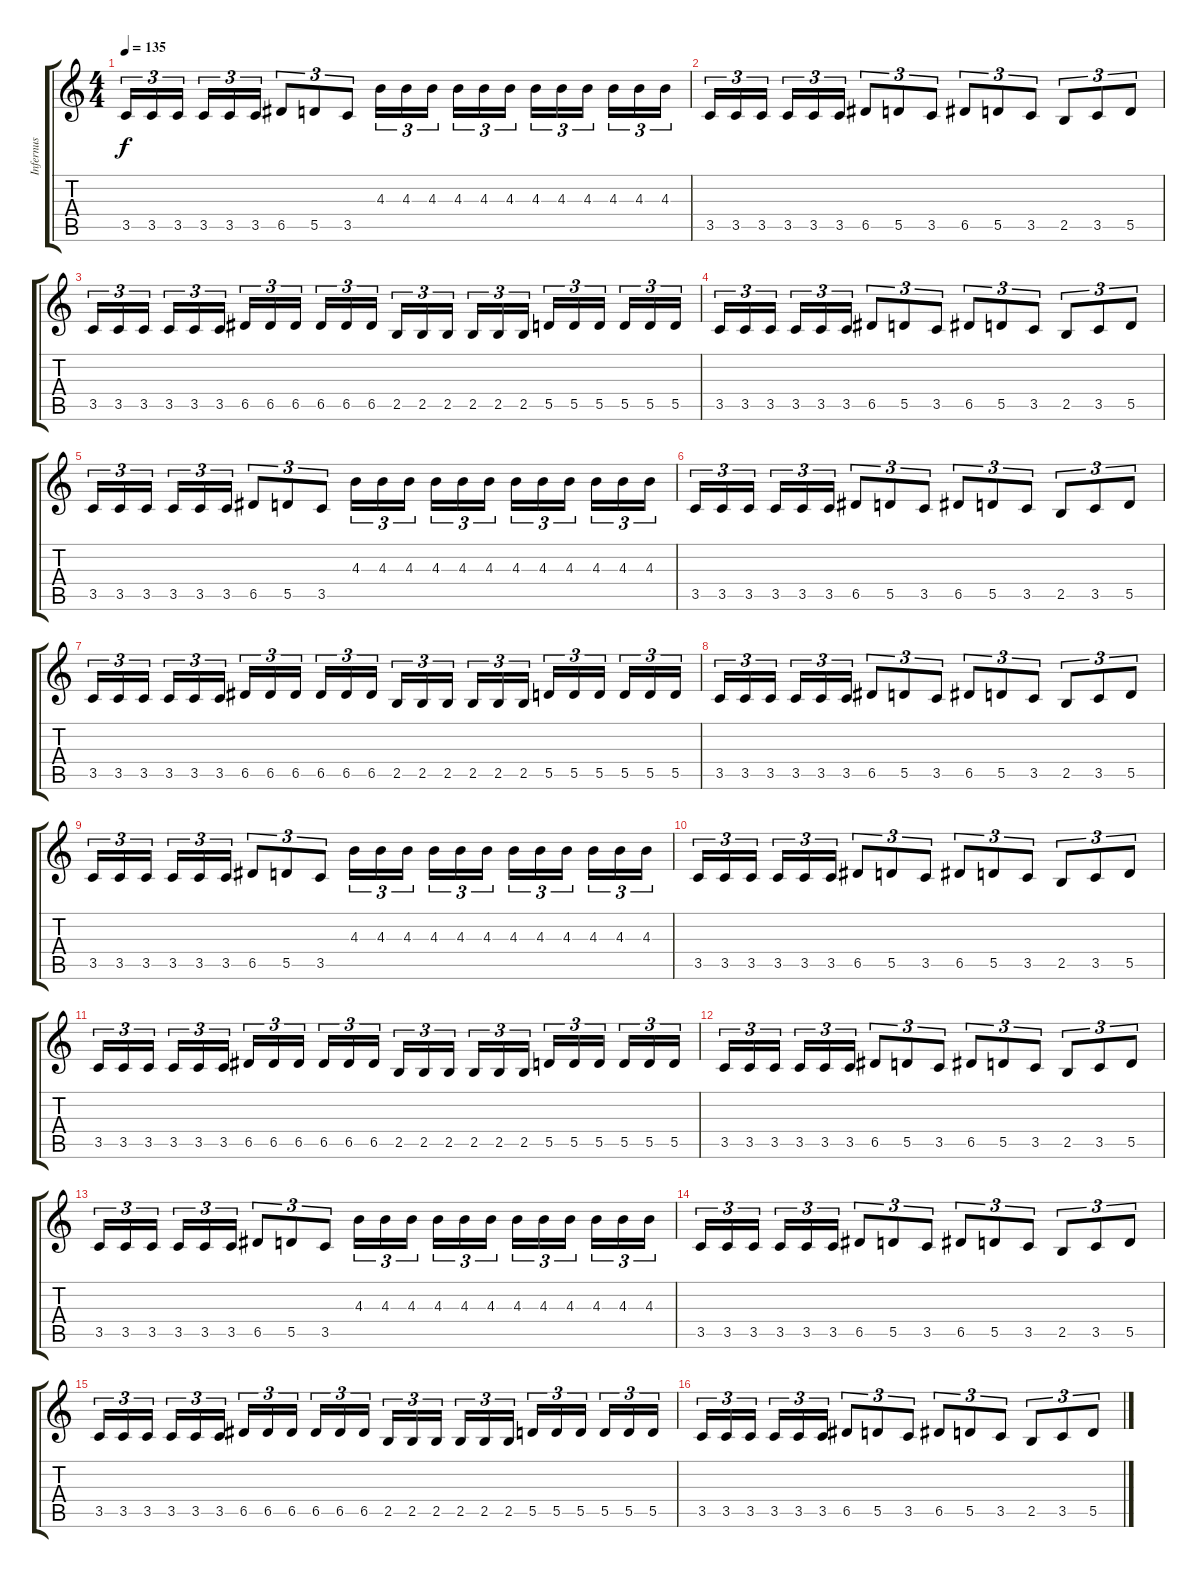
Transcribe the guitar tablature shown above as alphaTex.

\track ("Infernus" "Infernus") {instrument distortionguitar}
\staff {score tabs}
\tuning (E4 B3 G3 D3 A2 E2) {hide}
\ts (4 4)
\tempo 135
\clef g2
\ks c
3.5.16{tu (3 2) dy f} 3.5.16{tu (3 2)} 3.5.16{tu (3 2) beam splitsecondary} 3.5.16{tu (3 2)} 3.5.16{tu (3 2)} 3.5.16{tu (3 2)} 6.5.8{tu (3 2)} 5.5.8{tu (3 2)} 3.5.8{tu (3 2)} 4.3.16{tu (3 2)} 4.3.16{tu (3 2)} 4.3.16{tu (3 2) beam splitsecondary} 4.3.16{tu (3 2)} 4.3.16{tu (3 2)} 4.3.16{tu (3 2)} 4.3.16{tu (3 2)} 4.3.16{tu (3 2)} 4.3.16{tu (3 2) beam splitsecondary} 4.3.16{tu (3 2)} 4.3.16{tu (3 2)} 4.3.16{tu (3 2)} |
3.5.16{tu (3 2)} 3.5.16{tu (3 2)} 3.5.16{tu (3 2) beam splitsecondary} 3.5.16{tu (3 2)} 3.5.16{tu (3 2)} 3.5.16{tu (3 2)} 6.5.8{tu (3 2)} 5.5.8{tu (3 2)} 3.5.8{tu (3 2)} 6.5.8{tu (3 2)} 5.5.8{tu (3 2)} 3.5.8{tu (3 2)} 2.5.8{tu (3 2)} 3.5.8{tu (3 2)} 5.5.8{tu (3 2)} |
3.5.16{tu (3 2)} 3.5.16{tu (3 2)} 3.5.16{tu (3 2) beam splitsecondary} 3.5.16{tu (3 2)} 3.5.16{tu (3 2)} 3.5.16{tu (3 2)} 6.5.16{tu (3 2)} 6.5.16{tu (3 2)} 6.5.16{tu (3 2) beam splitsecondary} 6.5.16{tu (3 2)} 6.5.16{tu (3 2)} 6.5.16{tu (3 2)} 2.5.16{tu (3 2)} 2.5.16{tu (3 2)} 2.5.16{tu (3 2) beam splitsecondary} 2.5.16{tu (3 2)} 2.5.16{tu (3 2)} 2.5.16{tu (3 2)} 5.5.16{tu (3 2)} 5.5.16{tu (3 2)} 5.5.16{tu (3 2) beam splitsecondary} 5.5.16{tu (3 2)} 5.5.16{tu (3 2)} 5.5.16{tu (3 2)} |
3.5.16{tu (3 2)} 3.5.16{tu (3 2)} 3.5.16{tu (3 2) beam splitsecondary} 3.5.16{tu (3 2)} 3.5.16{tu (3 2)} 3.5.16{tu (3 2)} 6.5.8{tu (3 2)} 5.5.8{tu (3 2)} 3.5.8{tu (3 2)} 6.5.8{tu (3 2)} 5.5.8{tu (3 2)} 3.5.8{tu (3 2)} 2.5.8{tu (3 2)} 3.5.8{tu (3 2)} 5.5.8{tu (3 2)} |
3.5.16{tu (3 2)} 3.5.16{tu (3 2)} 3.5.16{tu (3 2) beam splitsecondary} 3.5.16{tu (3 2)} 3.5.16{tu (3 2)} 3.5.16{tu (3 2)} 6.5.8{tu (3 2)} 5.5.8{tu (3 2)} 3.5.8{tu (3 2)} 4.3.16{tu (3 2)} 4.3.16{tu (3 2)} 4.3.16{tu (3 2) beam splitsecondary} 4.3.16{tu (3 2)} 4.3.16{tu (3 2)} 4.3.16{tu (3 2)} 4.3.16{tu (3 2)} 4.3.16{tu (3 2)} 4.3.16{tu (3 2) beam splitsecondary} 4.3.16{tu (3 2)} 4.3.16{tu (3 2)} 4.3.16{tu (3 2)} |
3.5.16{tu (3 2)} 3.5.16{tu (3 2)} 3.5.16{tu (3 2) beam splitsecondary} 3.5.16{tu (3 2)} 3.5.16{tu (3 2)} 3.5.16{tu (3 2)} 6.5.8{tu (3 2)} 5.5.8{tu (3 2)} 3.5.8{tu (3 2)} 6.5.8{tu (3 2)} 5.5.8{tu (3 2)} 3.5.8{tu (3 2)} 2.5.8{tu (3 2)} 3.5.8{tu (3 2)} 5.5.8{tu (3 2)} |
3.5.16{tu (3 2)} 3.5.16{tu (3 2)} 3.5.16{tu (3 2) beam splitsecondary} 3.5.16{tu (3 2)} 3.5.16{tu (3 2)} 3.5.16{tu (3 2)} 6.5.16{tu (3 2)} 6.5.16{tu (3 2)} 6.5.16{tu (3 2) beam splitsecondary} 6.5.16{tu (3 2)} 6.5.16{tu (3 2)} 6.5.16{tu (3 2)} 2.5.16{tu (3 2)} 2.5.16{tu (3 2)} 2.5.16{tu (3 2) beam splitsecondary} 2.5.16{tu (3 2)} 2.5.16{tu (3 2)} 2.5.16{tu (3 2)} 5.5.16{tu (3 2)} 5.5.16{tu (3 2)} 5.5.16{tu (3 2) beam splitsecondary} 5.5.16{tu (3 2)} 5.5.16{tu (3 2)} 5.5.16{tu (3 2)} |
3.5.16{tu (3 2)} 3.5.16{tu (3 2)} 3.5.16{tu (3 2) beam splitsecondary} 3.5.16{tu (3 2)} 3.5.16{tu (3 2)} 3.5.16{tu (3 2)} 6.5.8{tu (3 2)} 5.5.8{tu (3 2)} 3.5.8{tu (3 2)} 6.5.8{tu (3 2)} 5.5.8{tu (3 2)} 3.5.8{tu (3 2)} 2.5.8{tu (3 2)} 3.5.8{tu (3 2)} 5.5.8{tu (3 2)} |
3.5.16{tu (3 2)} 3.5.16{tu (3 2)} 3.5.16{tu (3 2) beam splitsecondary} 3.5.16{tu (3 2)} 3.5.16{tu (3 2)} 3.5.16{tu (3 2)} 6.5.8{tu (3 2)} 5.5.8{tu (3 2)} 3.5.8{tu (3 2)} 4.3.16{tu (3 2)} 4.3.16{tu (3 2)} 4.3.16{tu (3 2) beam splitsecondary} 4.3.16{tu (3 2)} 4.3.16{tu (3 2)} 4.3.16{tu (3 2)} 4.3.16{tu (3 2)} 4.3.16{tu (3 2)} 4.3.16{tu (3 2) beam splitsecondary} 4.3.16{tu (3 2)} 4.3.16{tu (3 2)} 4.3.16{tu (3 2)} |
3.5.16{tu (3 2)} 3.5.16{tu (3 2)} 3.5.16{tu (3 2) beam splitsecondary} 3.5.16{tu (3 2)} 3.5.16{tu (3 2)} 3.5.16{tu (3 2)} 6.5.8{tu (3 2)} 5.5.8{tu (3 2)} 3.5.8{tu (3 2)} 6.5.8{tu (3 2)} 5.5.8{tu (3 2)} 3.5.8{tu (3 2)} 2.5.8{tu (3 2)} 3.5.8{tu (3 2)} 5.5.8{tu (3 2)} |
3.5.16{tu (3 2)} 3.5.16{tu (3 2)} 3.5.16{tu (3 2) beam splitsecondary} 3.5.16{tu (3 2)} 3.5.16{tu (3 2)} 3.5.16{tu (3 2)} 6.5.16{tu (3 2)} 6.5.16{tu (3 2)} 6.5.16{tu (3 2) beam splitsecondary} 6.5.16{tu (3 2)} 6.5.16{tu (3 2)} 6.5.16{tu (3 2)} 2.5.16{tu (3 2)} 2.5.16{tu (3 2)} 2.5.16{tu (3 2) beam splitsecondary} 2.5.16{tu (3 2)} 2.5.16{tu (3 2)} 2.5.16{tu (3 2)} 5.5.16{tu (3 2)} 5.5.16{tu (3 2)} 5.5.16{tu (3 2) beam splitsecondary} 5.5.16{tu (3 2)} 5.5.16{tu (3 2)} 5.5.16{tu (3 2)} |
3.5.16{tu (3 2)} 3.5.16{tu (3 2)} 3.5.16{tu (3 2) beam splitsecondary} 3.5.16{tu (3 2)} 3.5.16{tu (3 2)} 3.5.16{tu (3 2)} 6.5.8{tu (3 2)} 5.5.8{tu (3 2)} 3.5.8{tu (3 2)} 6.5.8{tu (3 2)} 5.5.8{tu (3 2)} 3.5.8{tu (3 2)} 2.5.8{tu (3 2)} 3.5.8{tu (3 2)} 5.5.8{tu (3 2)} |
3.5.16{tu (3 2)} 3.5.16{tu (3 2)} 3.5.16{tu (3 2) beam splitsecondary} 3.5.16{tu (3 2)} 3.5.16{tu (3 2)} 3.5.16{tu (3 2)} 6.5.8{tu (3 2)} 5.5.8{tu (3 2)} 3.5.8{tu (3 2)} 4.3.16{tu (3 2)} 4.3.16{tu (3 2)} 4.3.16{tu (3 2) beam splitsecondary} 4.3.16{tu (3 2)} 4.3.16{tu (3 2)} 4.3.16{tu (3 2)} 4.3.16{tu (3 2)} 4.3.16{tu (3 2)} 4.3.16{tu (3 2) beam splitsecondary} 4.3.16{tu (3 2)} 4.3.16{tu (3 2)} 4.3.16{tu (3 2)} |
3.5.16{tu (3 2)} 3.5.16{tu (3 2)} 3.5.16{tu (3 2) beam splitsecondary} 3.5.16{tu (3 2)} 3.5.16{tu (3 2)} 3.5.16{tu (3 2)} 6.5.8{tu (3 2)} 5.5.8{tu (3 2)} 3.5.8{tu (3 2)} 6.5.8{tu (3 2)} 5.5.8{tu (3 2)} 3.5.8{tu (3 2)} 2.5.8{tu (3 2)} 3.5.8{tu (3 2)} 5.5.8{tu (3 2)} |
3.5.16{tu (3 2)} 3.5.16{tu (3 2)} 3.5.16{tu (3 2) beam splitsecondary} 3.5.16{tu (3 2)} 3.5.16{tu (3 2)} 3.5.16{tu (3 2)} 6.5.16{tu (3 2)} 6.5.16{tu (3 2)} 6.5.16{tu (3 2) beam splitsecondary} 6.5.16{tu (3 2)} 6.5.16{tu (3 2)} 6.5.16{tu (3 2)} 2.5.16{tu (3 2)} 2.5.16{tu (3 2)} 2.5.16{tu (3 2) beam splitsecondary} 2.5.16{tu (3 2)} 2.5.16{tu (3 2)} 2.5.16{tu (3 2)} 5.5.16{tu (3 2)} 5.5.16{tu (3 2)} 5.5.16{tu (3 2) beam splitsecondary} 5.5.16{tu (3 2)} 5.5.16{tu (3 2)} 5.5.16{tu (3 2)} |
3.5.16{tu (3 2)} 3.5.16{tu (3 2)} 3.5.16{tu (3 2) beam splitsecondary} 3.5.16{tu (3 2)} 3.5.16{tu (3 2)} 3.5.16{tu (3 2)} 6.5.8{tu (3 2)} 5.5.8{tu (3 2)} 3.5.8{tu (3 2)} 6.5.8{tu (3 2)} 5.5.8{tu (3 2)} 3.5.8{tu (3 2)} 2.5.8{tu (3 2)} 3.5.8{tu (3 2)} 5.5.8{tu (3 2)}
